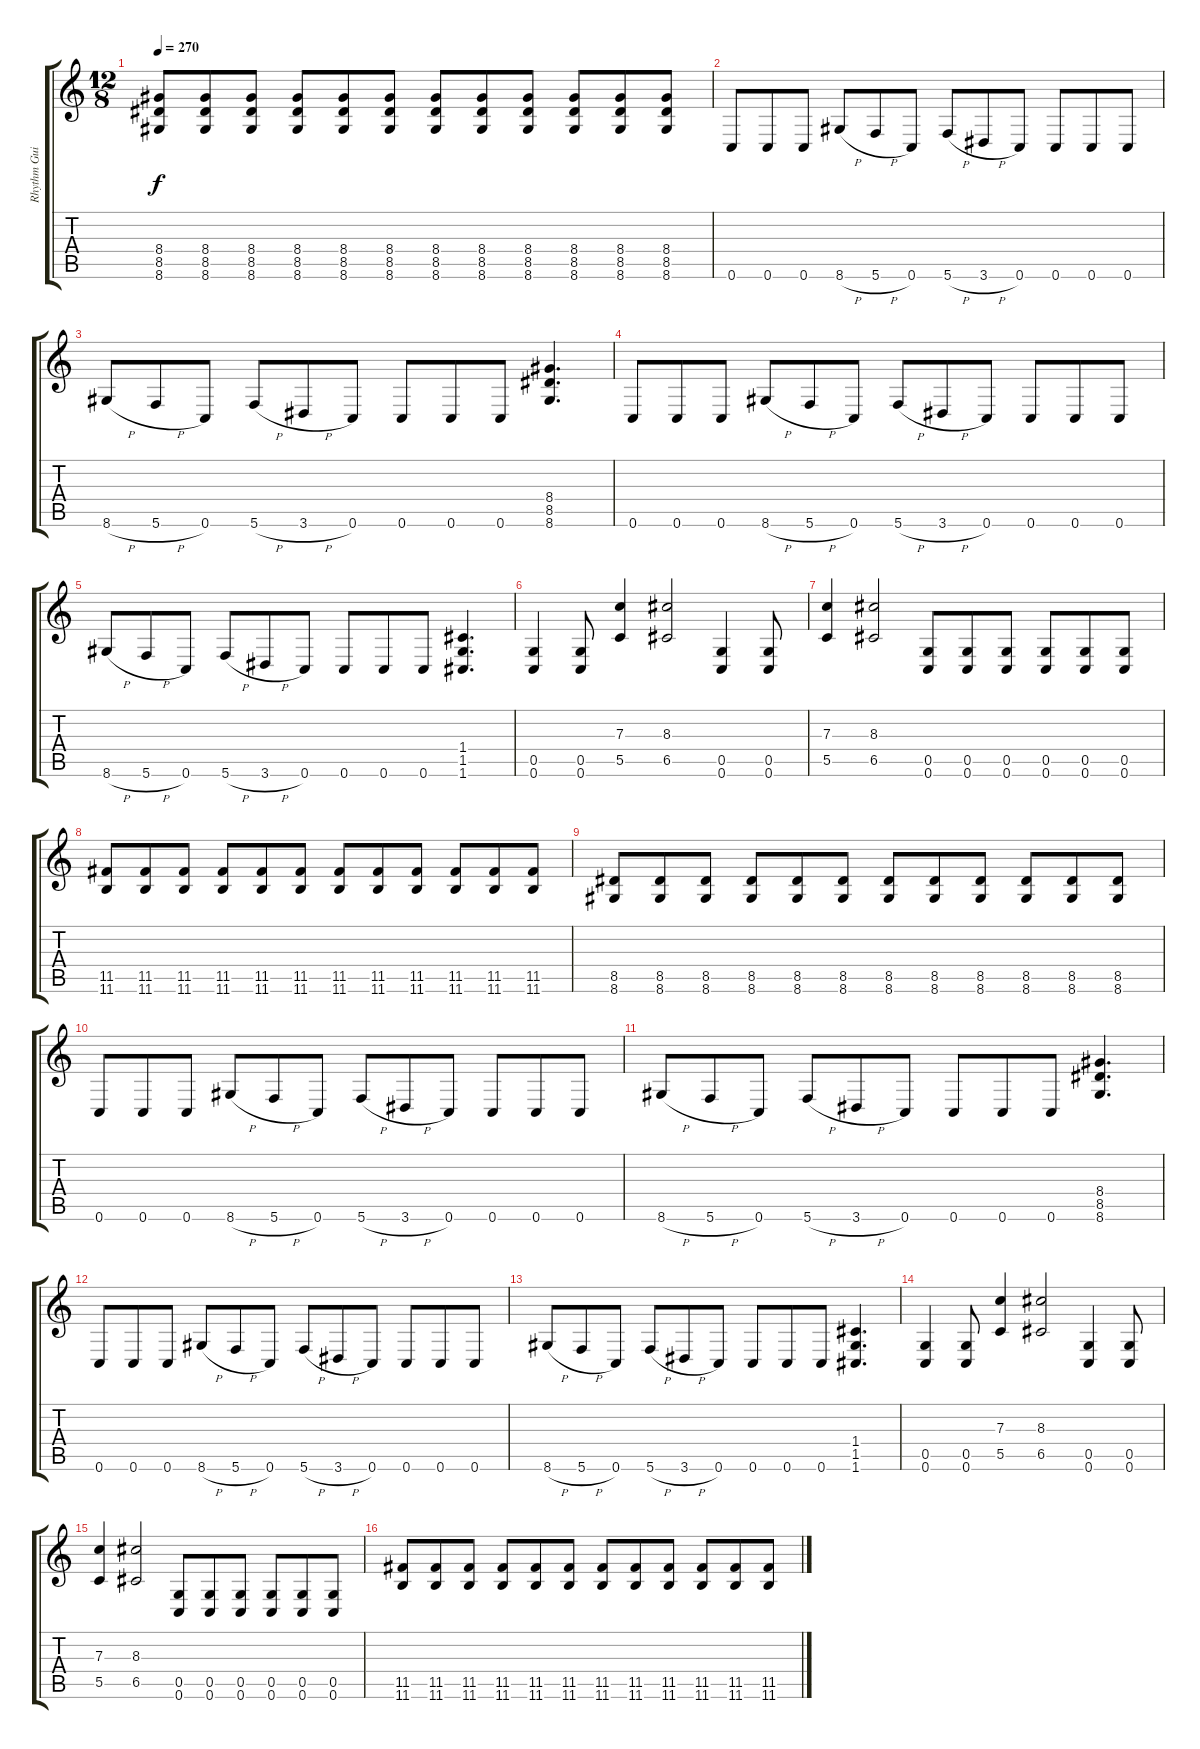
\track ("Rhythm Guitar 1" "Rhythm Gui") {instrument distortionguitar}
\staff {score tabs}
\tuning (D4 A3 F3 C3 G2 C2) {hide}
\ts (12 8)
\tempo 270
\clef g2
\ks c
(8.4 8.5 8.6).8{dy f} (8.4 8.5 8.6).8 (8.4 8.5 8.6).8 (8.4 8.5 8.6).8 (8.4 8.5 8.6).8 (8.4 8.5 8.6).8 (8.4 8.5 8.6).8 (8.4 8.5 8.6).8 (8.4 8.5 8.6).8 (8.4 8.5 8.6).8 (8.4 8.5 8.6).8 (8.4 8.5 8.6).8 |
0.6.8 0.6.8 0.6.8 8.6{h}.8 5.6{h}.8 0.6.8 5.6{h}.8 3.6{h}.8 0.6.8 0.6.8 0.6.8 0.6.8 |
8.6{h}.8 5.6{h}.8 0.6.8 5.6{h}.8 3.6{h}.8 0.6.8 0.6.8 0.6.8 0.6.8 (8.4 8.5 8.6).4{d} |
0.6.8 0.6.8 0.6.8 8.6{h}.8 5.6{h}.8 0.6.8 5.6{h}.8 3.6{h}.8 0.6.8 0.6.8 0.6.8 0.6.8 |
8.6{h}.8 5.6{h}.8 0.6.8 5.6{h}.8 3.6{h}.8 0.6.8 0.6.8 0.6.8 0.6.8 (1.4 1.5 1.6).4{d} |
(0.5 0.6).4 (0.5 0.6).8 (7.3 5.5).4 (8.3 6.5).2 (0.5 0.6).4 (0.5 0.6).8 |
(7.3 5.5).4 (8.3 6.5).2 (0.5 0.6).8 (0.5 0.6).8 (0.5 0.6).8 (0.5 0.6).8 (0.5 0.6).8 (0.5 0.6).8 |
(11.5 11.6).8 (11.5 11.6).8 (11.5 11.6).8 (11.5 11.6).8 (11.5 11.6).8 (11.5 11.6).8 (11.5 11.6).8 (11.5 11.6).8 (11.5 11.6).8 (11.5 11.6).8 (11.5 11.6).8 (11.5 11.6).8 |
(8.5 8.6).8 (8.5 8.6).8 (8.5 8.6).8 (8.5 8.6).8 (8.5 8.6).8 (8.5 8.6).8 (8.5 8.6).8 (8.5 8.6).8 (8.5 8.6).8 (8.5 8.6).8 (8.5 8.6).8 (8.5 8.6).8 |
0.6.8 0.6.8 0.6.8 8.6{h}.8 5.6{h}.8 0.6.8 5.6{h}.8 3.6{h}.8 0.6.8 0.6.8 0.6.8 0.6.8 |
8.6{h}.8 5.6{h}.8 0.6.8 5.6{h}.8 3.6{h}.8 0.6.8 0.6.8 0.6.8 0.6.8 (8.4 8.5 8.6).4{d} |
0.6.8 0.6.8 0.6.8 8.6{h}.8 5.6{h}.8 0.6.8 5.6{h}.8 3.6{h}.8 0.6.8 0.6.8 0.6.8 0.6.8 |
8.6{h}.8 5.6{h}.8 0.6.8 5.6{h}.8 3.6{h}.8 0.6.8 0.6.8 0.6.8 0.6.8 (1.4 1.5 1.6).4{d} |
(0.5 0.6).4 (0.5 0.6).8 (7.3 5.5).4 (8.3 6.5).2 (0.5 0.6).4 (0.5 0.6).8 |
(7.3 5.5).4 (8.3 6.5).2 (0.5 0.6).8 (0.5 0.6).8 (0.5 0.6).8 (0.5 0.6).8 (0.5 0.6).8 (0.5 0.6).8 |
(11.5 11.6).8 (11.5 11.6).8 (11.5 11.6).8 (11.5 11.6).8 (11.5 11.6).8 (11.5 11.6).8 (11.5 11.6).8 (11.5 11.6).8 (11.5 11.6).8 (11.5 11.6).8 (11.5 11.6).8 (11.5 11.6).8
